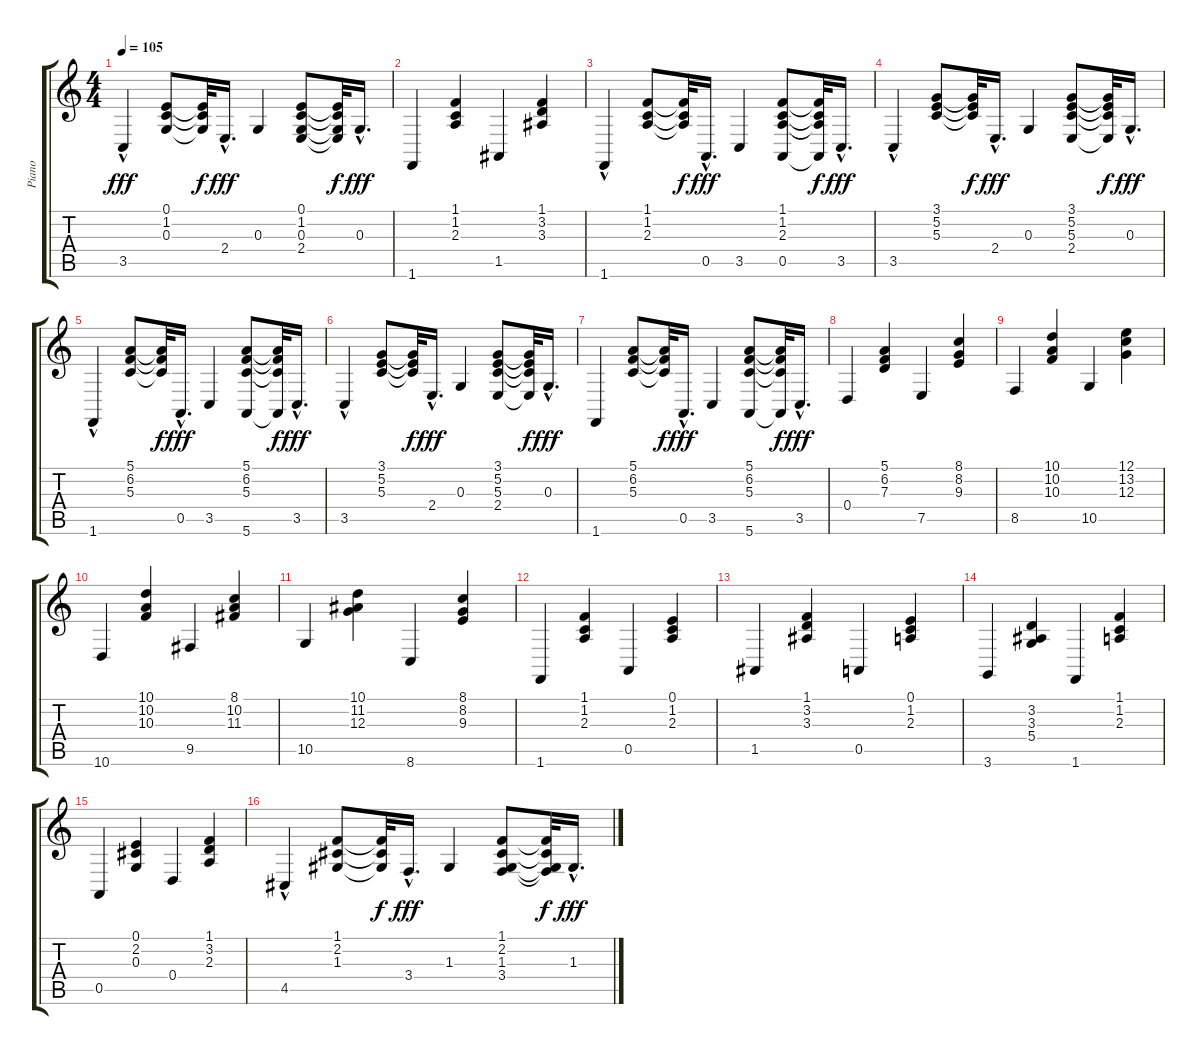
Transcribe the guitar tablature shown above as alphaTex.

\track ("Piano" "Piano") {instrument acousticgrandpiano}
\staff {score tabs}
\tuning (E4 B3 G3 D3 A2 E2) {hide}
\ts (4 4)
\tempo 105
\clef g2
\ks c
3.5{hac}.4{dy fff} (0.1 1.2 0.3).8 (0.1{t} 1.2{t} 0.3{t}).32{dy f} 2.4{hac}.16{d dy fff} 0.3.4 (0.1 1.2 0.3 2.4).8 (0.1{t} 1.2{t} 0.3{t} 2.4{t}).32{dy f} 0.3{hac}.16{d dy fff} |
1.6.4 (1.1 1.2 2.3).4 1.5.4 (1.1 3.2 3.3).4 |
1.6{hac}.4 (1.1 1.2 2.3).8 (1.1{t} 1.2{t} 2.3{t}).32{dy f} 0.5{hac}.16{d dy fff} 3.5.4 (1.1 1.2 2.3 0.5).8 (1.1{t} 1.2{t} 2.3{t} 0.5{t}).32{dy f} 3.5{hac}.16{d dy fff} |
3.5{hac}.4 (3.1 5.2 5.3).8 (3.1{t} 5.2{t} 5.3{t}).32{dy f} 2.4{hac}.16{d dy fff} 0.3.4 (3.1 5.2 5.3 2.4).8 (3.1{t} 5.2{t} 5.3{t} 2.4{t}).32{dy f} 0.3{hac}.16{d dy fff} |
1.6{hac}.4 (5.1 6.2 5.3).8 (5.1{t} 6.2{t} 5.3{t}).32{dy f} 0.5{hac}.16{d dy fff} 3.5.4 (5.1 6.2 5.3 5.6).8 (5.1{t} 6.2{t} 5.3{t} 5.6{t}).32{dy f} 3.5{hac}.16{d dy fff} |
3.5{hac}.4 (3.1 5.2 5.3).8 (3.1{t} 5.2{t} 5.3{t}).32{dy f} 2.4{hac}.16{d dy fff} 0.3.4 (3.1 5.2 5.3 2.4).8 (3.1{t} 5.2{t} 5.3{t} 2.4{t}).32{dy f} 0.3{hac}.16{d dy fff} |
1.6.4 (5.1 6.2 5.3).8 (5.1{t} 6.2{t} 5.3{t}).32{dy f} 0.5{hac}.16{d dy fff} 3.5.4 (5.1 6.2 5.3 5.6).8 (5.1{t} 6.2{t} 5.3{t} 5.6{t}).32{dy f} 3.5{hac}.16{d dy fff} |
0.4.4 (5.1 6.2 7.3).4 7.5.4 (8.1 8.2 9.3).4 |
8.5.4 (10.1 10.2 10.3).4 10.5.4 (12.1 13.2 12.3).4 |
10.6.4 (10.1 10.2 10.3).4 9.5.4 (8.1 10.2 11.3).4 |
10.5.4 (10.1 11.2 12.3).4 8.6.4 (8.1 8.2 9.3).4 |
1.6.4 (1.1 1.2 2.3).4 0.5.4 (0.1 1.2 2.3).4 |
1.5.4 (1.1 3.2 3.3).4 0.5.4 (0.1 1.2 2.3).4 |
3.6.4 (3.2 3.3 5.4).4 1.6.4 (1.1 1.2 2.3).4 |
0.5.4 (0.1 2.2 0.3).4 0.4.4 (1.1 3.2 2.3).4 |
4.5{hac}.4 (1.1 2.2 1.3).8 (1.1{t} 2.2{t} 1.3{t}).32{dy f} 3.4{hac}.16{d dy fff} 1.3.4 (1.1 2.2 1.3 3.4).8 (1.1{t} 2.2{t} 1.3{t} 3.4{t}).32{dy f} 1.3{hac}.16{d dy fff}
